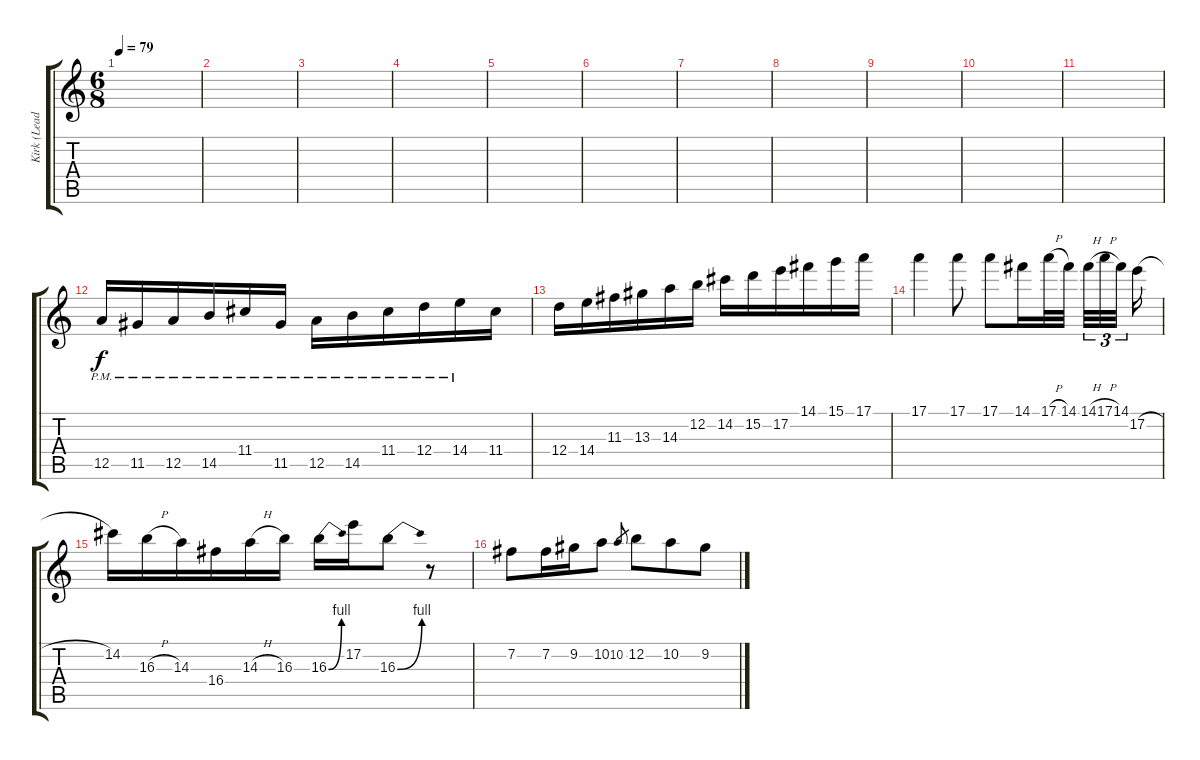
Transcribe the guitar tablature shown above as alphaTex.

\track ("Kirk (Lead Guitar)" "Kirk (Lead") {instrument distortionguitar}
\staff {score tabs}
\tuning (E4 B3 G3 D3 A2 E2) {hide}
\ts (6 8)
\tempo 79
\clef g2
\ks c
|
|
|
|
|
|
|
|
|
|
|
12.5{pm}.16{volume 16} 11.5{pm}.16 12.5{pm}.16 14.5{pm}.16 11.4{pm}.16 11.5{pm}.16 12.5{pm}.16 14.5{pm}.16 11.4{pm}.16 12.4{pm}.16 14.4{pm}.16 11.4.16 |
12.4.16{volume 13} 14.4.16 11.3.16 13.3.16 14.3.16 12.2.16 14.2.16 15.2.16 17.2.16 14.1.16 15.1.16 17.1.16 |
17.1.4 17.1.8 17.1.8 14.1.16 17.1{h}.32 14.1.32{beam splitsecondary} 14.1{h}.32{tu (3 2)} 17.1{h}.32{tu (3 2)} 14.1.32{tu (3 2) beam splitsecondary} 17.2{h}.16 |
14.2.16 16.3{h}.16 14.3.16 16.4.16 14.3{h}.16 16.3.16 16.3{be (bend 0 0 60 4)}.16 17.2.16 16.3{be (bend 0 0 60 4)}.8 r.8 |
7.2.8 7.2.16 9.2.16 10.2.8 10.2.8{gr} 12.2.8 10.2.8 9.2.8
